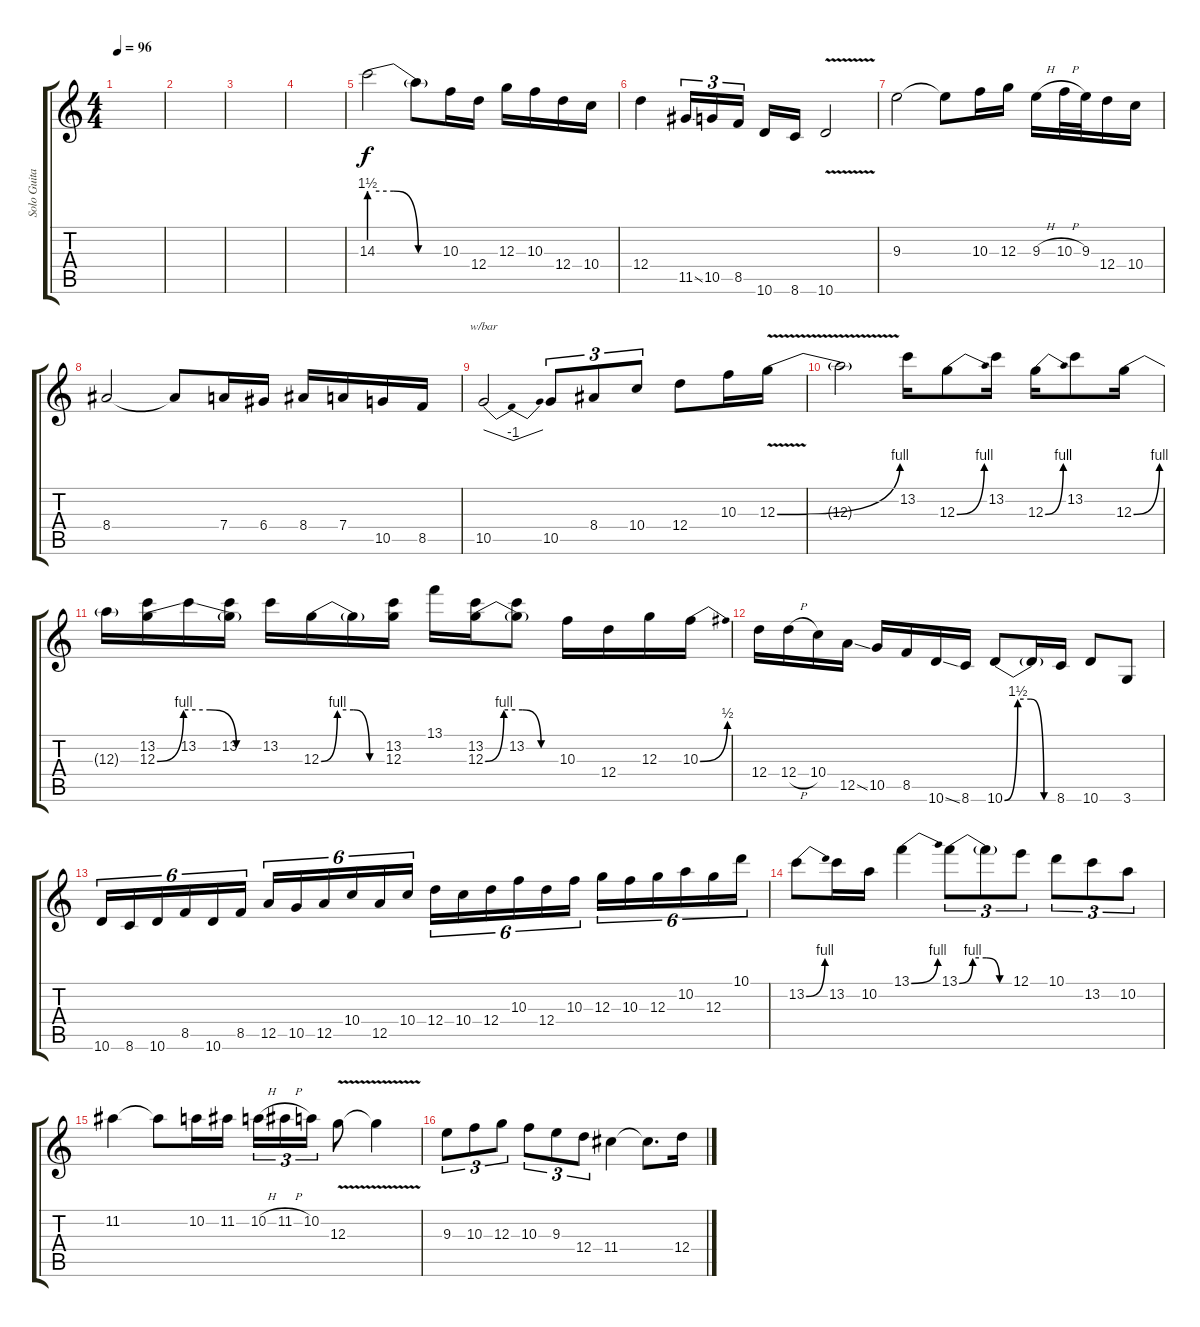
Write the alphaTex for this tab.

\track ("Solo Guitar" "Solo Guita") {instrument overdrivenguitar}
\staff {score tabs}
\tuning (E4 B3 G3 D3 A2 E2) {hide}
\ts (4 4)
\tempo 96
\clef g2
\ks c
|
|
|
|
14.3{be (custom 0 6 20 6 40 0 60 0)}.2 14.3{t}.8 10.3.16 12.4.16 12.3.16 10.3.16 12.4.16 10.4.16 |
12.4.4 11.5{ss}.16{tu (3 2)} 10.5.16{tu (3 2)} 8.5.16{tu (3 2)} 10.6.16 8.6.16 10.6{v}.2 |
9.3.2 9.3{t}.8 10.3.16 12.3.16 9.3{h}.16 10.3{h}.32 9.3.32 12.4.16 10.4.16 |
8.4.2 8.4{t}.8 7.4.16 6.4.16 8.4.16 7.4.16 10.5.16 8.5.16 |
10.5.2{tbe (dip default 0 0 30 -4 60 0)} 10.5.8{tu (3 2)} 8.4.8{tu (3 2)} 10.4.8{tu (3 2)} 12.4.8 10.3.16 12.3{be (bend 0 0 60 4) v}.16 |
12.3{t}.2 13.2.16 12.3{be (bend 0 0 60 4)}.8 13.2.16 12.3{be (bend 0 0 60 4)}.16 13.2.8 12.3{be (bend 0 0 60 4)}.16 |
12.3{t}.16 (13.2 12.3{be (custom 0 0 15 4 30 4 45 0 60 0)}).16 13.2.16 (13.2 12.3{t}).16 13.2.16 12.3{be (custom 0 0 15 4 30 4 45 0 60 0)}.16 12.3{t}.16 (13.2 12.3).16 13.1.16 (13.2 12.3{be (custom 0 0 15 4 30 4 45 0 60 0)}).16 (13.2 12.3{t}).8 10.3.16 12.4.16 12.3.16 10.3{be (bend 0 0 60 2)}.16 |
12.4.16 12.4{h}.16 10.4.16 12.5{ss}.16 10.5.16 8.5.16 10.6{ss}.16 8.6.16 10.6{be (custom 0 0 15 6 30 6 45 0 60 0)}.8 10.6{t}.16 8.6.16 10.6.8 3.6.8 |
10.6.16{tu (6 4)} 8.6.16{tu (6 4)} 10.6.16{tu (6 4)} 8.5.16{tu (6 4)} 10.6.16{tu (6 4)} 8.5.16{tu (6 4)} 12.5.16{tu (6 4)} 10.5.16{tu (6 4)} 12.5.16{tu (6 4)} 10.4.16{tu (6 4)} 12.5.16{tu (6 4)} 10.4.16{tu (6 4)} 12.4.16{tu (6 4)} 10.4.16{tu (6 4)} 12.4.16{tu (6 4)} 10.3.16{tu (6 4)} 12.4.16{tu (6 4)} 10.3.16{tu (6 4)} 12.3.16{tu (6 4)} 10.3.16{tu (6 4)} 12.3.16{tu (6 4)} 10.2.16{tu (6 4)} 12.3.16{tu (6 4)} 10.1.16{tu (6 4)} |
13.2{be (bend 0 0 60 4)}.8 13.2.16 10.2.16 13.1{be (bend 0 0 60 4)}.4 13.1{be (custom 0 0 15 4 30 4 45 0 60 0)}.8{tu (3 2)} 13.1{t}.8{tu (3 2)} 12.1.8{tu (3 2)} 10.1.8{tu (3 2)} 13.2.8{tu (3 2)} 10.2.8{tu (3 2)} |
11.2.4 11.2{t}.8 10.2.16 11.2.16 10.2{h}.16{tu (3 2)} 11.2{h}.16{tu (3 2)} 10.2.16{tu (3 2)} 12.3{v}.8 12.3{t}.4 |
9.3.8{tu (3 2)} 10.3.8{tu (3 2)} 12.3.8{tu (3 2)} 10.3.8{tu (3 2)} 9.3.8{tu (3 2)} 12.4.8{tu (3 2)} 11.4.4 11.4{t}.8{d} 12.4.16
